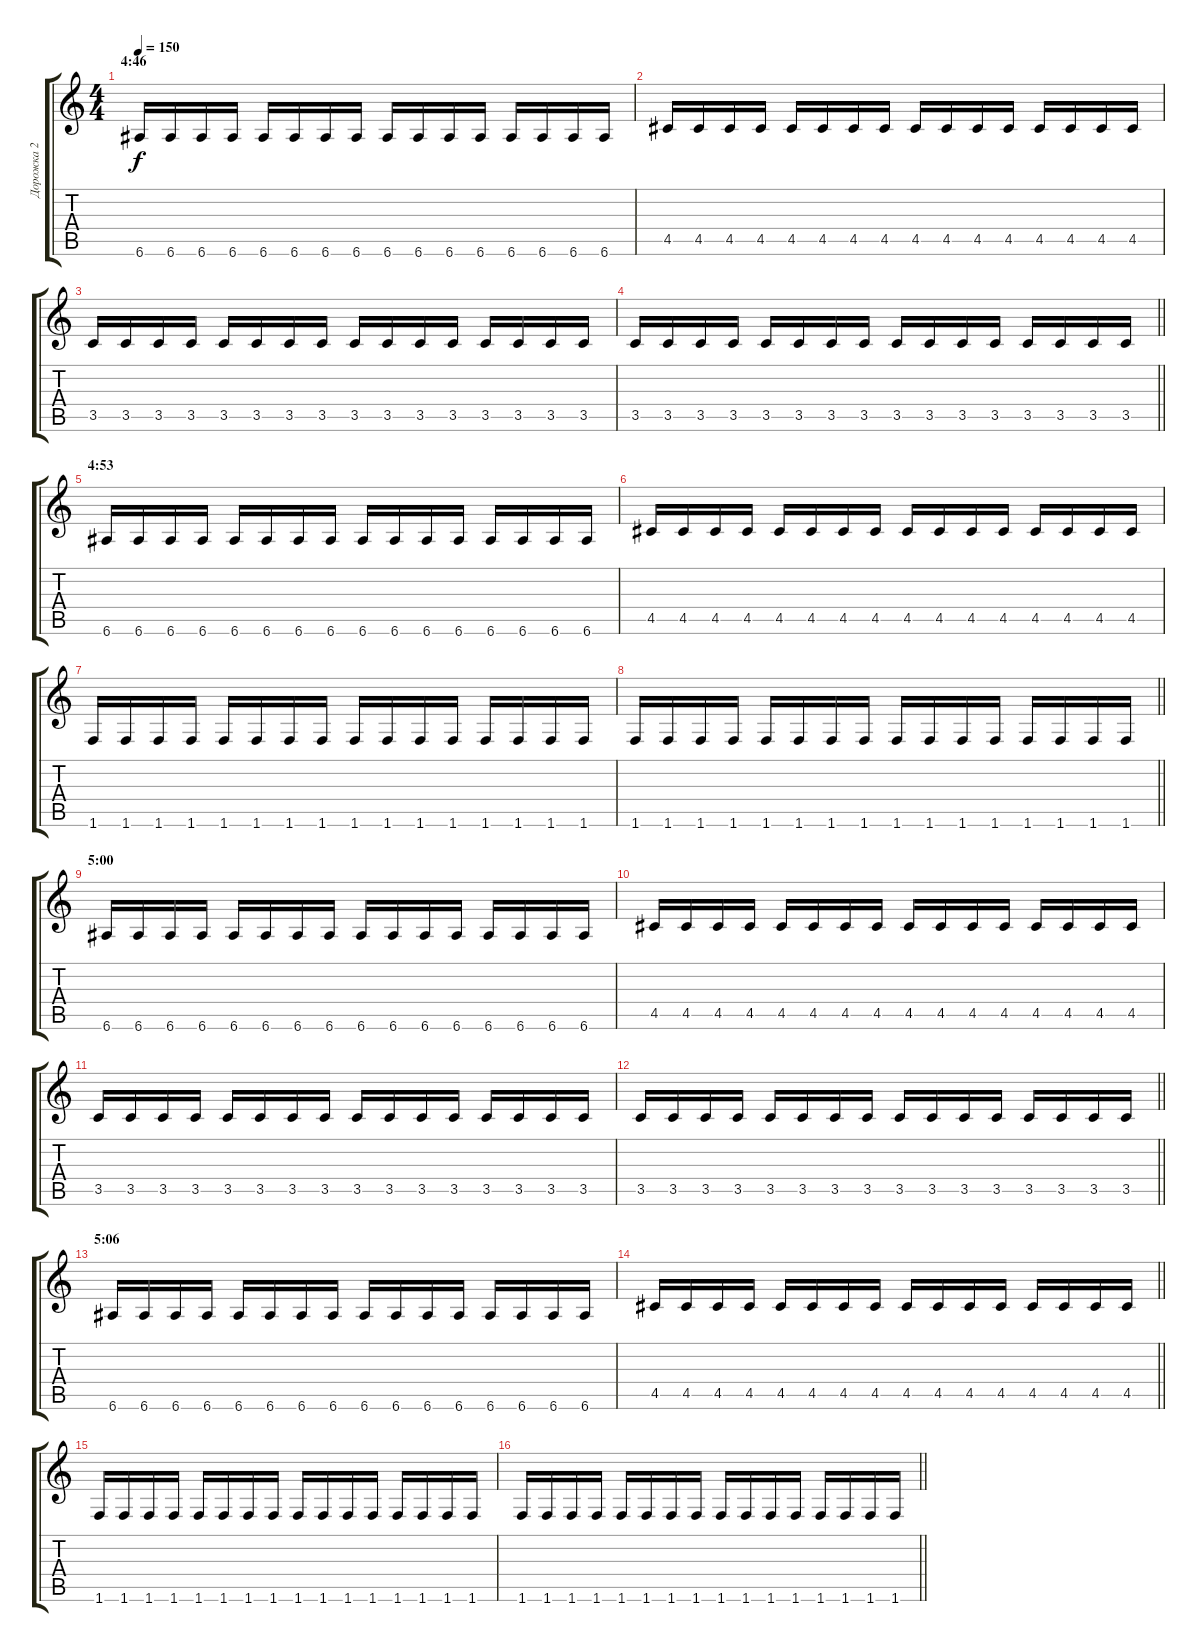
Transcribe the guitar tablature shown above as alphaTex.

\track ("Дорожка 2" "Дорожка 2") {instrument distortionguitar}
\staff {score tabs}
\tuning (E4 B3 G3 D3 A2 E2) {hide}
\ts (4 4)
\section ("" "4:46")
\tempo 150
\clef g2
\ks c
6.6.16{dy f} 6.6.16 6.6.16 6.6.16 6.6.16 6.6.16 6.6.16 6.6.16 6.6.16 6.6.16 6.6.16 6.6.16 6.6.16 6.6.16 6.6.16 6.6.16 |
4.5.16 4.5.16 4.5.16 4.5.16 4.5.16 4.5.16 4.5.16 4.5.16 4.5.16 4.5.16 4.5.16 4.5.16 4.5.16 4.5.16 4.5.16 4.5.16 |
3.5.16 3.5.16 3.5.16 3.5.16 3.5.16 3.5.16 3.5.16 3.5.16 3.5.16 3.5.16 3.5.16 3.5.16 3.5.16 3.5.16 3.5.16 3.5.16 |
\barLineRight lightlight
3.5.16 3.5.16 3.5.16 3.5.16 3.5.16 3.5.16 3.5.16 3.5.16 3.5.16 3.5.16 3.5.16 3.5.16 3.5.16 3.5.16 3.5.16 3.5.16 |
\section ("" "4:53")
6.6.16 6.6.16 6.6.16 6.6.16 6.6.16 6.6.16 6.6.16 6.6.16 6.6.16 6.6.16 6.6.16 6.6.16 6.6.16 6.6.16 6.6.16 6.6.16 |
4.5.16 4.5.16 4.5.16 4.5.16 4.5.16 4.5.16 4.5.16 4.5.16 4.5.16 4.5.16 4.5.16 4.5.16 4.5.16 4.5.16 4.5.16 4.5.16 |
1.6.16 1.6.16 1.6.16 1.6.16 1.6.16 1.6.16 1.6.16 1.6.16 1.6.16 1.6.16 1.6.16 1.6.16 1.6.16 1.6.16 1.6.16 1.6.16 |
\barLineRight lightlight
1.6.16 1.6.16 1.6.16 1.6.16 1.6.16 1.6.16 1.6.16 1.6.16 1.6.16 1.6.16 1.6.16 1.6.16 1.6.16 1.6.16 1.6.16 1.6.16 |
\section ("" "5:00")
6.6.16 6.6.16 6.6.16 6.6.16 6.6.16 6.6.16 6.6.16 6.6.16 6.6.16 6.6.16 6.6.16 6.6.16 6.6.16 6.6.16 6.6.16 6.6.16 |
4.5.16 4.5.16 4.5.16 4.5.16 4.5.16 4.5.16 4.5.16 4.5.16 4.5.16 4.5.16 4.5.16 4.5.16 4.5.16 4.5.16 4.5.16 4.5.16 |
3.5.16 3.5.16 3.5.16 3.5.16 3.5.16 3.5.16 3.5.16 3.5.16 3.5.16 3.5.16 3.5.16 3.5.16 3.5.16 3.5.16 3.5.16 3.5.16 |
\barLineRight lightlight
3.5.16 3.5.16 3.5.16 3.5.16 3.5.16 3.5.16 3.5.16 3.5.16 3.5.16 3.5.16 3.5.16 3.5.16 3.5.16 3.5.16 3.5.16 3.5.16 |
\section ("" "5:06")
6.6.16 6.6.16 6.6.16 6.6.16 6.6.16 6.6.16 6.6.16 6.6.16 6.6.16 6.6.16 6.6.16 6.6.16 6.6.16 6.6.16 6.6.16 6.6.16 |
\barLineRight lightlight
4.5.16 4.5.16 4.5.16 4.5.16 4.5.16 4.5.16 4.5.16 4.5.16 4.5.16 4.5.16 4.5.16 4.5.16 4.5.16 4.5.16 4.5.16 4.5.16 |
1.6.16 1.6.16 1.6.16 1.6.16 1.6.16 1.6.16 1.6.16 1.6.16 1.6.16 1.6.16 1.6.16 1.6.16 1.6.16 1.6.16 1.6.16 1.6.16 |
\barLineRight lightlight
1.6.16 1.6.16 1.6.16 1.6.16 1.6.16 1.6.16 1.6.16 1.6.16 1.6.16 1.6.16 1.6.16 1.6.16 1.6.16 1.6.16 1.6.16 1.6.16
